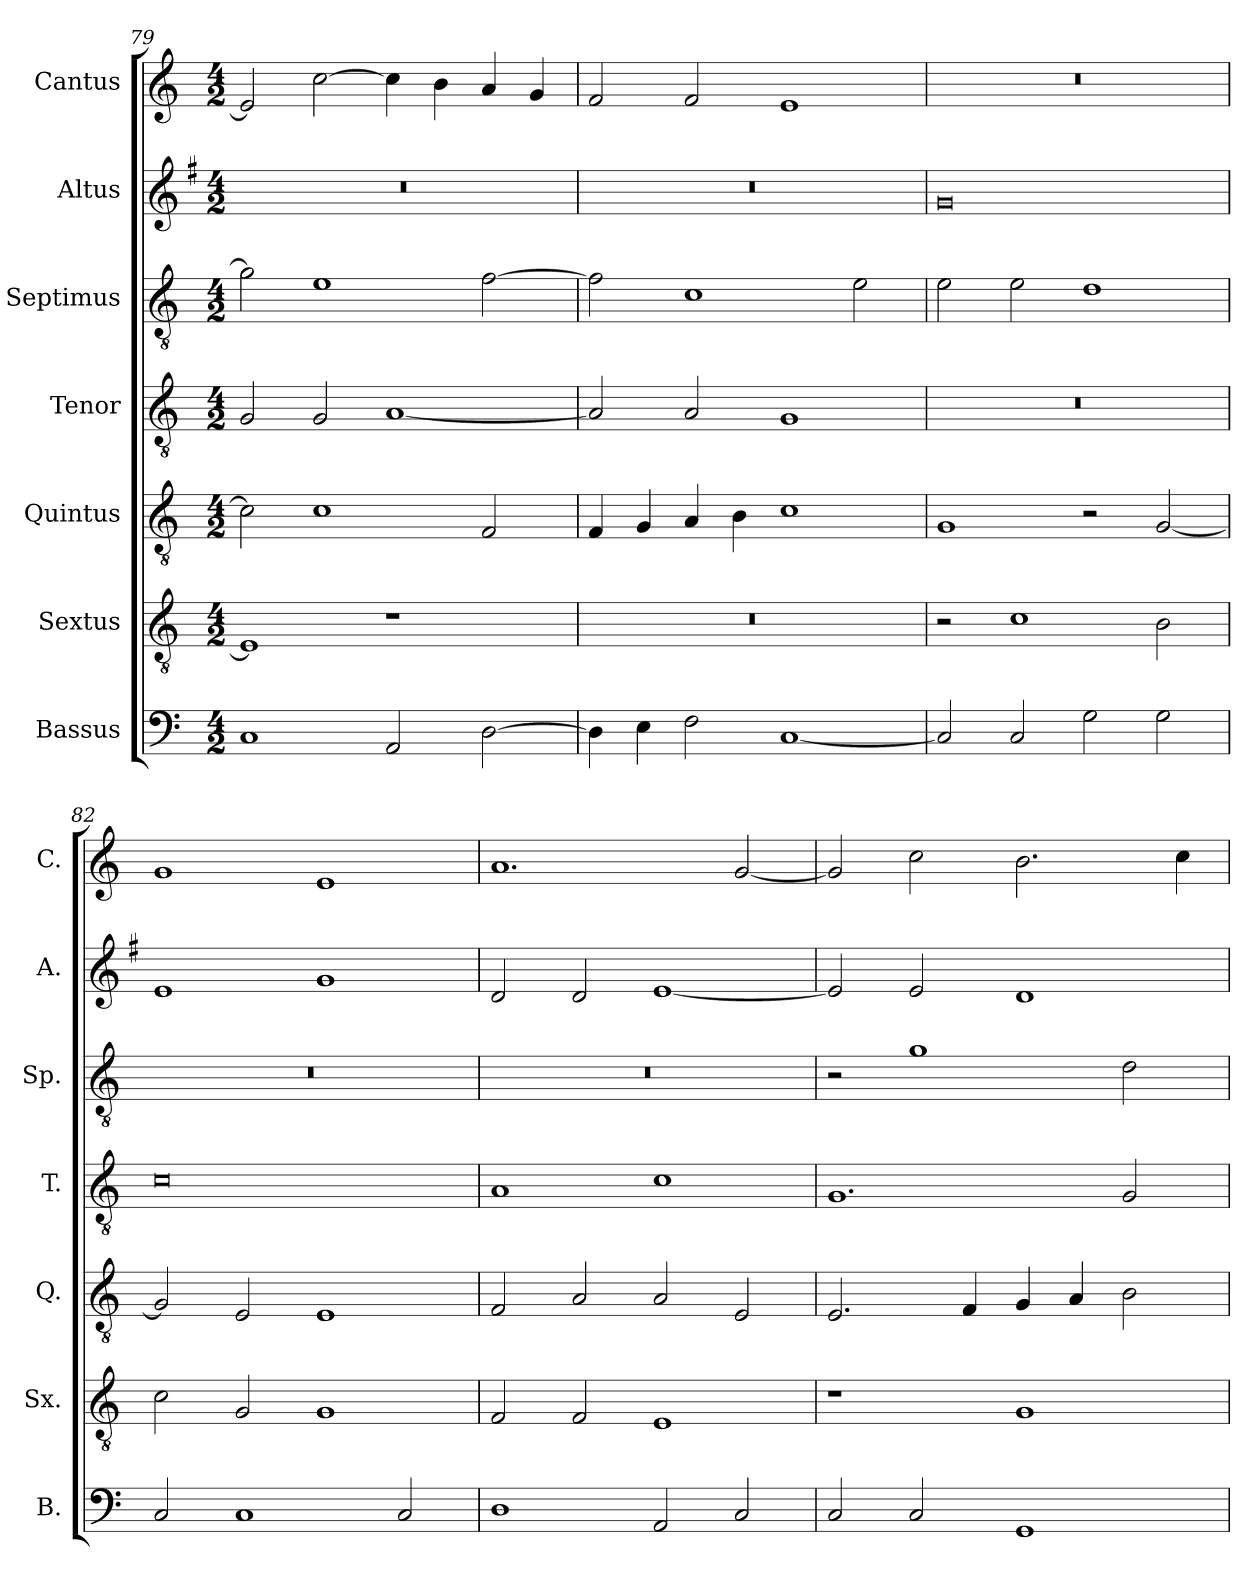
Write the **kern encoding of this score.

**kern	**kern	**kern	**kern	**kern	**kern	**kern
*part7	*part6	*part5	*part4	*part3	*part2	*part1
*staff7	*staff6	*staff5	*staff4	*staff3	*staff2	*staff1
*I"Bassus	*I"Sextus	*I"Quintus	*I"Tenor	*I"Septimus	*I"Altus	*I"Cantus
*I'B.	*I'Sx.	*I'Q.	*I'T.	*I'Sp.	*I'A.	*I'C.
!!LO:LB:g=z
*clefF4	*clefGv2	*clefGv2	*clefGv2	*clefGv2	*clefG2	*clefG2
*k[]	*k[]	*k[]	*k[]	*k[]	*k[f#]	*k[]
*M4/2	*M4/2	*M4/2	*M4/2	*M4/2	*M4/2	*M4/2
=79	=79	=79	=79	=79	=79	=79
1C	1E]	2c\]	2G/	2g\]	0r	2e/]
.	.	1c	2G/	1e	.	[2cc\
2AA/	1r	.	[1A	.	.	4cc\]
.	.	.	.	.	.	4b\
[2D\	.	2F/	.	[2f\	.	4a/
.	.	.	.	.	.	4g/
=80	=80	=80	=80	=80	=80	=80
4D\]	0r	4F/	2A/]	2f\]	0r	2f/
4E\	.	4G/	.	.	.	.
2F\	.	4A/	2A/	1c	.	2f/
.	.	4B\	.	.	.	.
[1C	.	1c	1G	.	.	1e
.	.	.	.	2e\	.	.
=81	=81	=81	=81	=81	=81	=81
2C/]	2r	1G	0r	2e\	0g	0r
2C/	1c	.	.	2e\	.	.
2G\	.	2r	.	1d	.	.
2G\	2B\	[2G/	.	.	.	.
=82	=82	=82	=82	=82	=82	=82
2C/	2c\	2G/]	0c	0r	1e	1g
1C	2G/	2E/	.	.	.	.
.	1G	1E	.	.	1g	1e
2C/	.	.	.	.	.	.
=83	=83	=83	=83	=83	=83	=83
1D	2F/	2F/	1A	0r	2d/	1.a
.	2F/	2A/	.	.	2d/	.
2AA/	1E	2A/	1c	.	[1e	.
2C/	.	2E/	.	.	.	[2g/
=84	=84	=84	=84	=84	=84	=84
2C/	1r	2.E/	1.G	2r	2e/]	2g/]
2C/	.	.	.	1g	2e/	2cc\
.	.	4F/	.	.	.	.
1GG	1G	4G/	.	.	1d	2.b\
.	.	4A/	.	.	.	.
.	.	2B\	2G/	2d\	.	.
.	.	.	.	.	.	4cc\
=	=	=	=	=	=	=
*-	*-	*-	*-	*-	*-	*-
